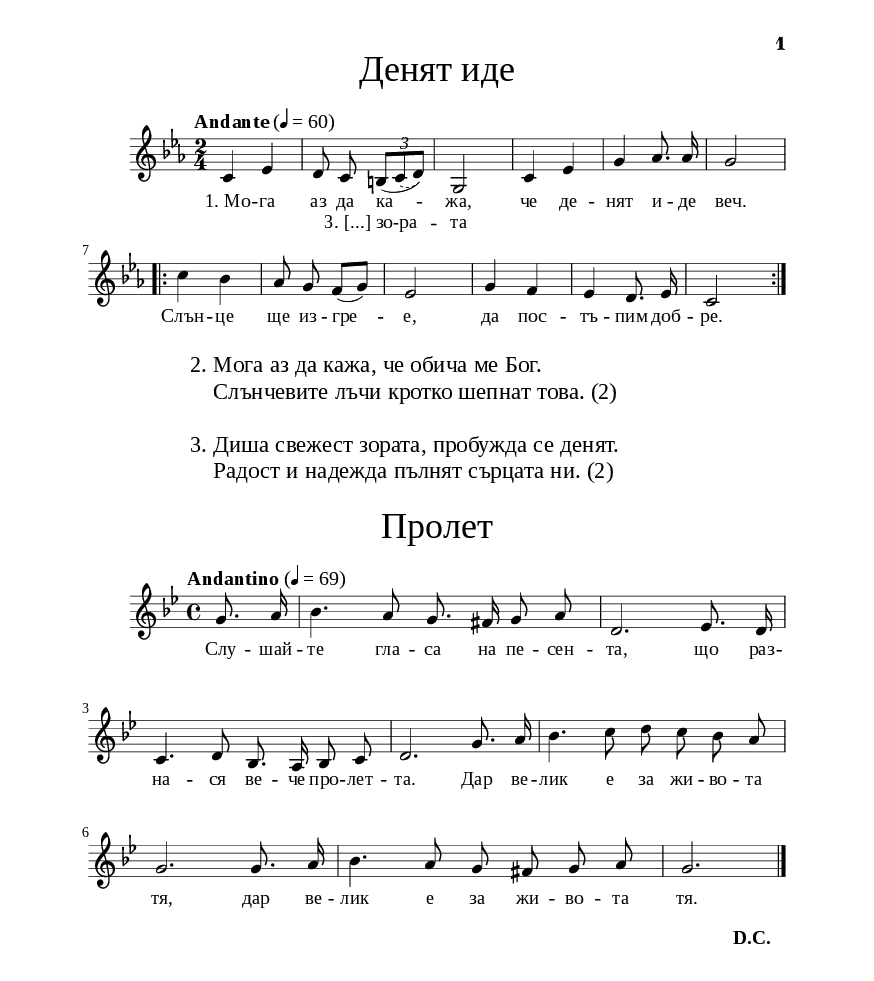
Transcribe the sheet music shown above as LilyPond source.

\version "2.24.4"

% include paper part and global functions
\include "include/globals.ily"

\bookpart {
  \label #'ref118_1
  \tocItem \markup "Денят иде"
  \include "include/bookpart-paper.ily"
  \score {
    \include "include/score-layout.ily"

    \new Voice \absolute {
      \clef treble
      \key c \minor
      \time 2/4
      \tempoFunc "Andante" 4 "60"
      \autoBeamOff

      c'4 es'4 | d'8  c'8  \tuplet 3/2 { b8\=1([ \slurDashed c'8\=2(d'8\=2)\=1)] } \slurSolid | g2 | c'4 es'4 | g'4 as'8. as'16 | g'2 | \break

      \bar ".|:-|"    c''4 bes' | as'8 g'8 f' [(g') ] | es'2 | g'4 f' | es'4 d'8. es'16| c'2 \bar ":|." \break
    }

    \addlyrics {
      "1. Мо" -- га аз да ка -- жа, че де -- нят и -- де веч.

      Слън -- це ще из -- гре -- е, да пос -- тъ -- пим доб -- ре.
    }

    \addlyrics {
      " " " " " " " 3. [...]" зо-ра -- та
    }

    \header {
      title = \titleFunc #'ref_desc_8 "Денят иде" " Denjat ide"
    }

    \midi{}

  } % score


  \markup \fontsize #bgCoupletFontSize {
    \hspace #13
    \override #`(baseline-skip . ,bgCoupletBaselineSkip)
    \column {

      \line {  2. Мога аз да кажа, че обича ме Бог.}

      \line {   "   " Слънчевите лъчи кротко шепнат това. (2)}
      \line { " "}

      \line {   3.  Диша свежест зората, пробужда се денят.}

      \line {   "   " Радост и надежда пълнят сърцата ни. (2) }

    }
  } % markup

  \markup \empty-two

  \label #'ref118_2
  \tocItem \markup "Пролет"
  \include "include/bookpart-paper.ily"
  \score {
    \include "include/score-layout.ily"

    \new Voice \absolute{
      \clef treble
      \key g \minor
      \time 4/4
      \tempoFunc "Andantino" 4 "69"
      \autoBeamOff
      \partial 4
      g'8. a'16 | bes'4. a'8 g'8. fis'16 g'8 a'8 | d'2. es'8. d'16 | \break

      c'4. d'8 bes8. a16 bes8 c'8  d'2. g'8. a'16 | bes'4. c''8 d''8 c''8 bes'8 a'8 |\break |

      g'2. g'8. a'16 | bes'4. a'8 g'8 fis'8 g'8 a'8 | g'2. \bar "|."
    }

    \addlyrics {
      Слу  --  шай  --
      те   гла  --  са   на   пе  --  сен  --  та,   що   раз  --  на  --
      ся   ве  --  че   про  --  лет  --  та.   Дар   ве  --  лик   е
      за   жи  --  во  --  та   тя,   дар   ве  --  лик   е   за   жи  --
      во  -- та тя.
    }

    \header {
      title = \titleFunc #'ref_desc_11 "Пролет" "Prolet"
    }

    \midi{}

  } % score

  \markup \dc-one "D.C."

  % \markup \fontsize #bgCoupletFontSize {
  %   \hspace #18
  %   \override #`(baseline-skip . ,bgCoupletBaselineSkip)
  %   \column {
  %     \line { 2. Красота, ухание се лей,  }
  %     \line {   "   "  изобилно блика радостта,}
  %     \line {   "   " Слушайте и пейте в пролетта, }
  %     \line {   "   " слушайте и пейте в пролетта. }
  %   }

  % } % markup


} % bookpart

